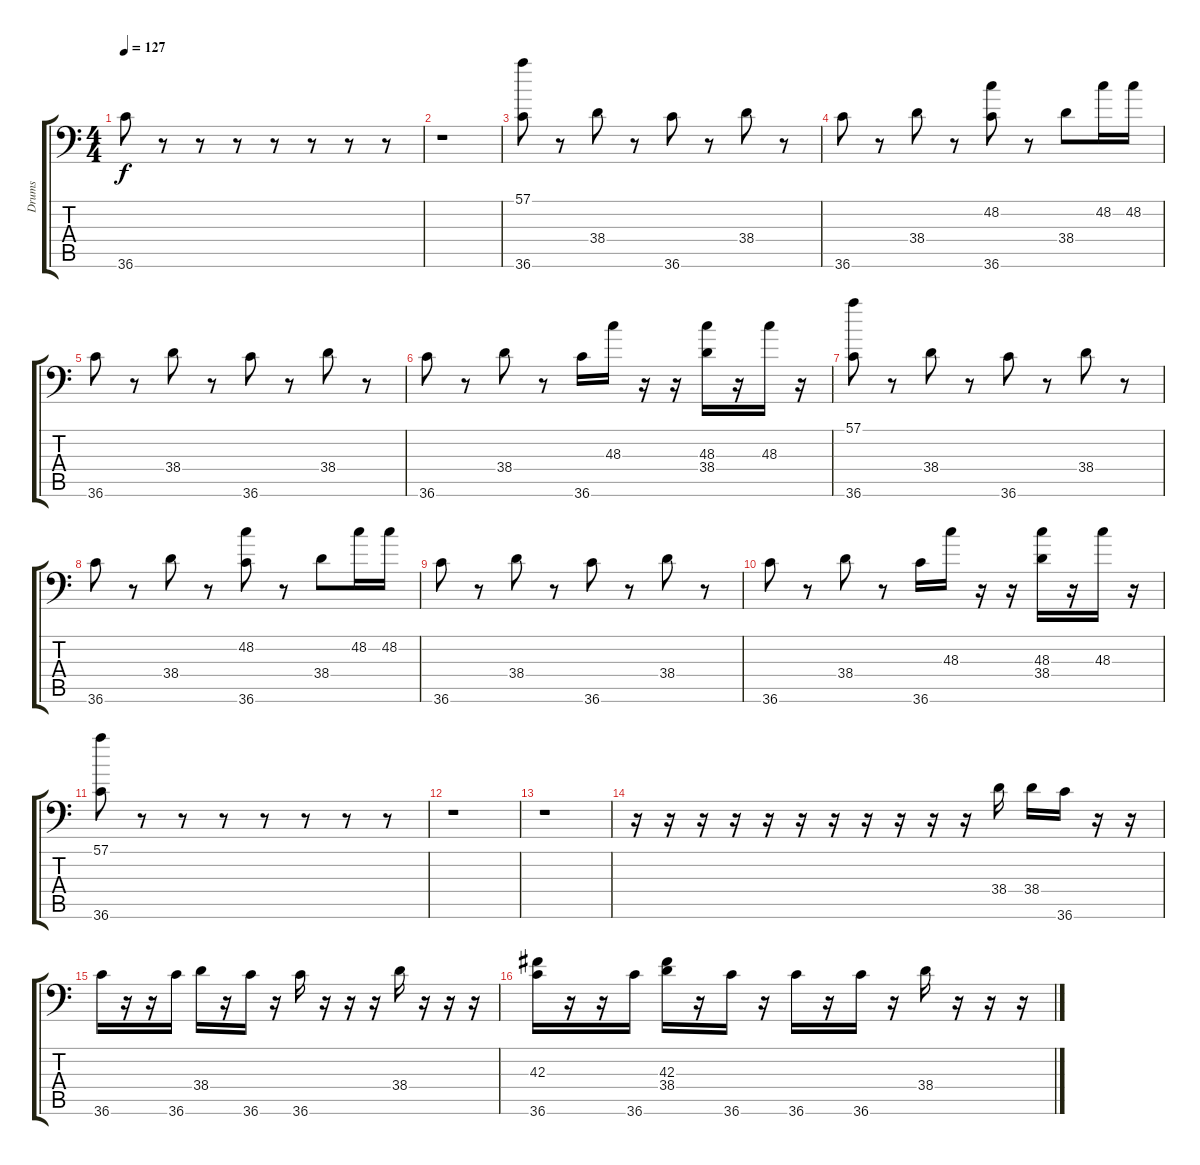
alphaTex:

\track ("Drums" "Drums") {instrument acousticgrandpiano}
\staff {score tabs}
\tuning (C-1 C-1 C-1 C-1 C-1 C-1) {hide}
\ts (4 4)
\tempo 127
\clef f4
\ks c
36.6.8{dy f} r.8 r.8 r.8 r.8 r.8 r.8 r.8 |
r.1 |
(57.1 36.6).8 r.8 38.4.8 r.8 36.6.8 r.8 38.4.8 r.8 |
36.6.8 r.8 38.4.8 r.8 (48.2 36.6).8 r.8 38.4.8 48.2.16 48.2.16 |
36.6.8 r.8 38.4.8 r.8 36.6.8 r.8 38.4.8 r.8 |
36.6.8 r.8 38.4.8 r.8 36.6.16 48.3.16 r.16 r.16 (48.3 38.4).16 r.16 48.3.16 r.16 |
(57.1 36.6).8 r.8 38.4.8 r.8 36.6.8 r.8 38.4.8 r.8 |
36.6.8 r.8 38.4.8 r.8 (48.2 36.6).8 r.8 38.4.8 48.2.16 48.2.16 |
36.6.8 r.8 38.4.8 r.8 36.6.8 r.8 38.4.8 r.8 |
36.6.8 r.8 38.4.8 r.8 36.6.16 48.3.16 r.16 r.16 (48.3 38.4).16 r.16 48.3.16 r.16 |
(57.1 36.6).8 r.8 r.8 r.8 r.8 r.8 r.8 r.8 |
r.1 |
r.1 |
r.16 r.16 r.16 r.16 r.16 r.16 r.16 r.16 r.16 r.16 r.16 38.4.16 38.4.16 36.6.16 r.16 r.16 |
36.6.16 r.16 r.16 36.6.16 38.4.16 r.16 36.6.16 r.16 36.6.16 r.16 r.16 r.16 38.4.16 r.16 r.16 r.16 |
(42.3 36.6).16 r.16 r.16 36.6.16 (42.3 38.4).16 r.16 36.6.16 r.16 36.6.16 r.16 36.6.16 r.16 38.4.16 r.16 r.16 r.16
